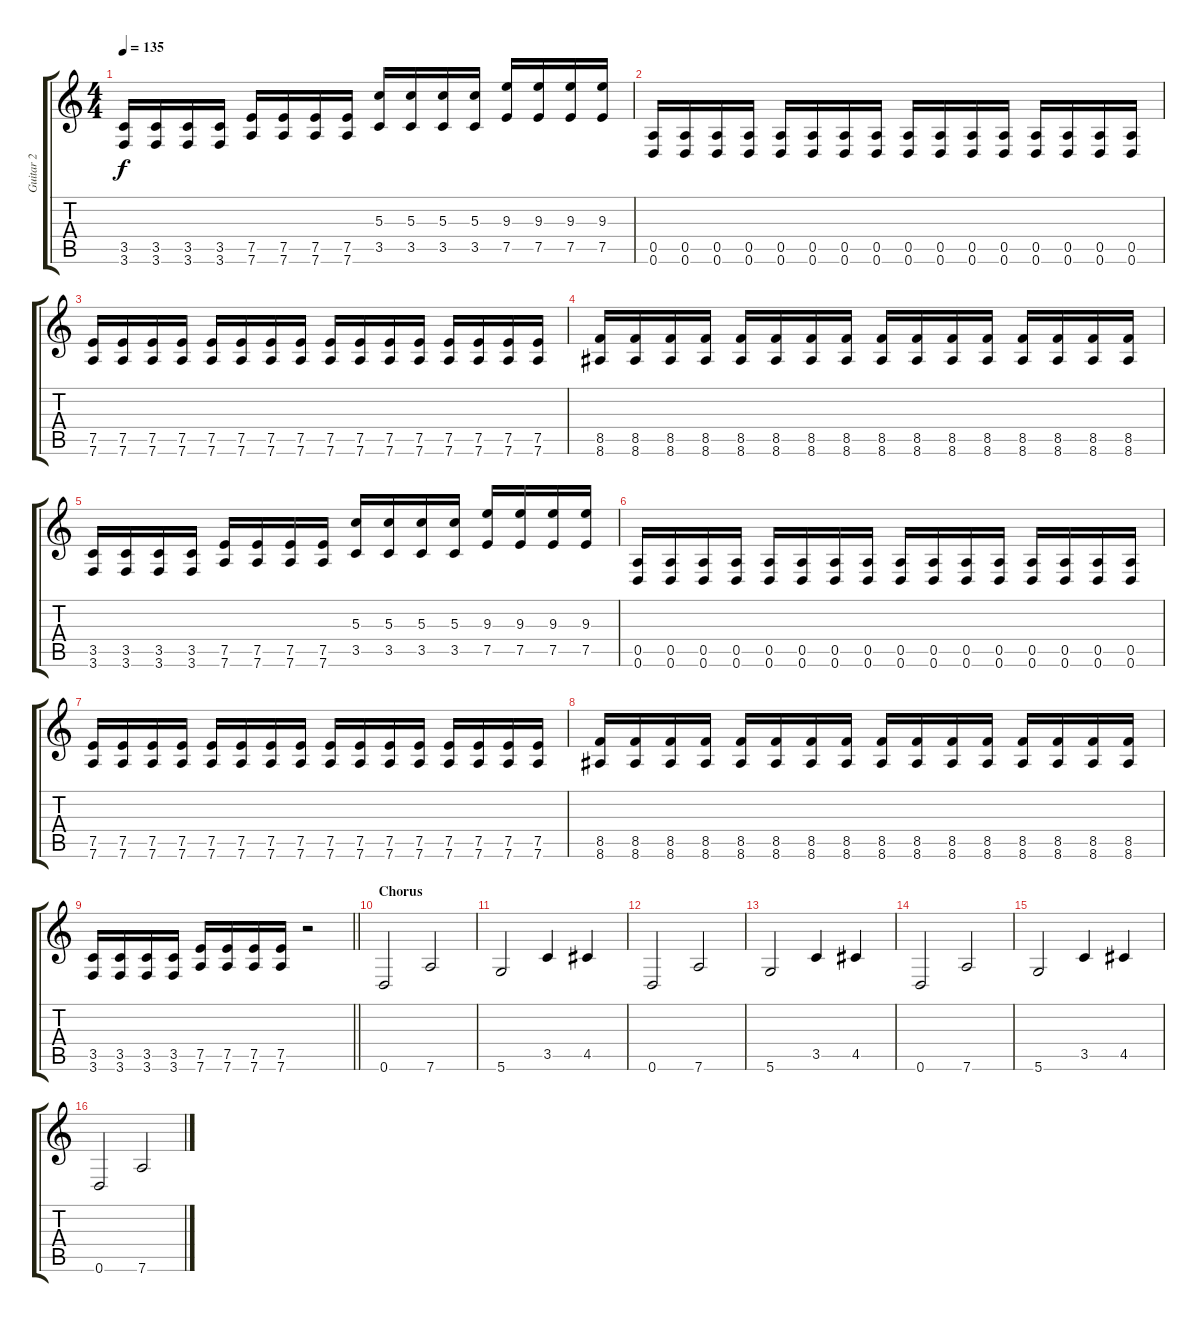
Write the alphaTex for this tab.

\track ("Guitar 2" "Guitar 2") {instrument distortionguitar}
\staff {score tabs}
\tuning (E4 B3 G3 D3 A2 D2) {hide}
\ts (4 4)
\tempo 135
\clef g2
\ks c
(3.5 3.6).16{dy f} (3.5 3.6).16 (3.5 3.6).16 (3.5 3.6).16 (7.5 7.6).16 (7.5 7.6).16 (7.5 7.6).16 (7.5 7.6).16 (5.3 3.5).16 (5.3 3.5).16 (5.3 3.5).16 (5.3 3.5).16 (9.3 7.5).16 (9.3 7.5).16 (9.3 7.5).16 (9.3 7.5).16 |
(0.5 0.6).16 (0.5 0.6).16 (0.5 0.6).16 (0.5 0.6).16 (0.5 0.6).16 (0.5 0.6).16 (0.5 0.6).16 (0.5 0.6).16 (0.5 0.6).16 (0.5 0.6).16 (0.5 0.6).16 (0.5 0.6).16 (0.5 0.6).16 (0.5 0.6).16 (0.5 0.6).16 (0.5 0.6).16 |
(7.5 7.6).16 (7.5 7.6).16 (7.5 7.6).16 (7.5 7.6).16 (7.5 7.6).16 (7.5 7.6).16 (7.5 7.6).16 (7.5 7.6).16 (7.5 7.6).16 (7.5 7.6).16 (7.5 7.6).16 (7.5 7.6).16 (7.5 7.6).16 (7.5 7.6).16 (7.5 7.6).16 (7.5 7.6).16 |
(8.5 8.6).16 (8.5 8.6).16 (8.5 8.6).16 (8.5 8.6).16 (8.5 8.6).16 (8.5 8.6).16 (8.5 8.6).16 (8.5 8.6).16 (8.5 8.6).16 (8.5 8.6).16 (8.5 8.6).16 (8.5 8.6).16 (8.5 8.6).16 (8.5 8.6).16 (8.5 8.6).16 (8.5 8.6).16 |
(3.5 3.6).16 (3.5 3.6).16 (3.5 3.6).16 (3.5 3.6).16 (7.5 7.6).16 (7.5 7.6).16 (7.5 7.6).16 (7.5 7.6).16 (5.3 3.5).16 (5.3 3.5).16 (5.3 3.5).16 (5.3 3.5).16 (9.3 7.5).16 (9.3 7.5).16 (9.3 7.5).16 (9.3 7.5).16 |
(0.5 0.6).16 (0.5 0.6).16 (0.5 0.6).16 (0.5 0.6).16 (0.5 0.6).16 (0.5 0.6).16 (0.5 0.6).16 (0.5 0.6).16 (0.5 0.6).16 (0.5 0.6).16 (0.5 0.6).16 (0.5 0.6).16 (0.5 0.6).16 (0.5 0.6).16 (0.5 0.6).16 (0.5 0.6).16 |
(7.5 7.6).16 (7.5 7.6).16 (7.5 7.6).16 (7.5 7.6).16 (7.5 7.6).16 (7.5 7.6).16 (7.5 7.6).16 (7.5 7.6).16 (7.5 7.6).16 (7.5 7.6).16 (7.5 7.6).16 (7.5 7.6).16 (7.5 7.6).16 (7.5 7.6).16 (7.5 7.6).16 (7.5 7.6).16 |
(8.5 8.6).16 (8.5 8.6).16 (8.5 8.6).16 (8.5 8.6).16 (8.5 8.6).16 (8.5 8.6).16 (8.5 8.6).16 (8.5 8.6).16 (8.5 8.6).16 (8.5 8.6).16 (8.5 8.6).16 (8.5 8.6).16 (8.5 8.6).16 (8.5 8.6).16 (8.5 8.6).16 (8.5 8.6).16 |
\barLineRight lightlight
(3.5 3.6).16 (3.5 3.6).16 (3.5 3.6).16 (3.5 3.6).16 (7.5 7.6).16 (7.5 7.6).16 (7.5 7.6).16 (7.5 7.6).16 r.2 |
\section ("" "Chorus")
0.6.2 7.6.2 |
5.6.2 3.5.4 4.5.4 |
0.6.2 7.6.2 |
5.6.2 3.5.4 4.5.4 |
0.6.2 7.6.2 |
5.6.2 3.5.4 4.5.4 |
0.6.2 7.6.2
